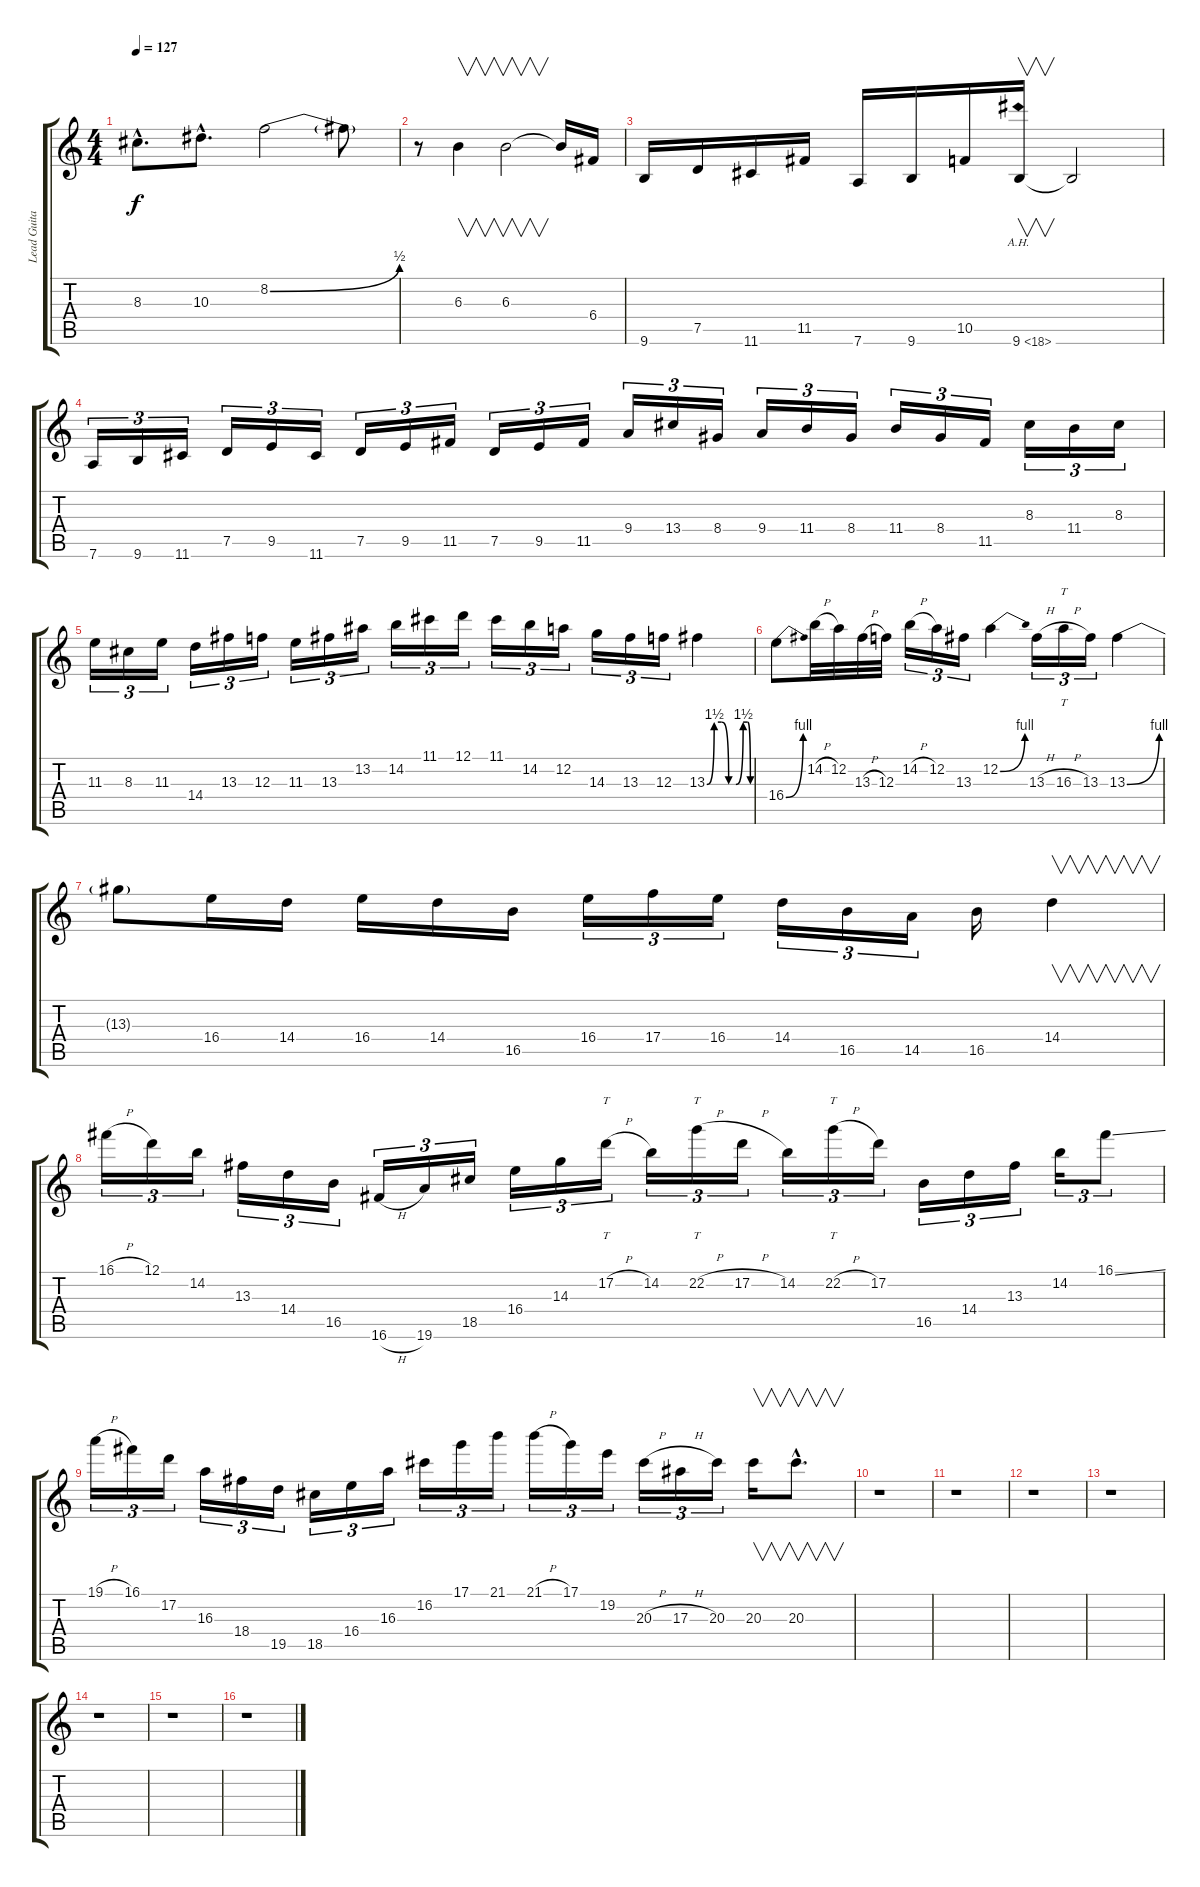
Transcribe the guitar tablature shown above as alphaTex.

\track ("Lead Guitar" "Lead Guita") {instrument distortionguitar}
\staff {score tabs}
\tuning (D4 A3 F3 C3 G2 D2) {hide}
\ts (4 4)
\tempo 127
\clef g2
\ks c
8.3{hac}.8{d dy f} 10.3{hac}.8{d} 8.2{be (bend 0 0 60 2)}.2 8.2{t}.8 |
r.8 6.3.4{v volume 16} 6.3.2{v} 6.3{t}.16 6.4.16 |
9.6.16 7.5.16 11.6.16 11.5.16 7.6.16 9.6.16 10.5.16 9.6{ah 9}.16{v} 9.6{t}.2 |
7.6.16{tu (3 2)} 9.6.16{tu (3 2)} 11.6.16{tu (3 2)} 7.5.16{tu (3 2)} 9.5.16{tu (3 2)} 11.6.16{tu (3 2)} 7.5.16{tu (3 2)} 9.5.16{tu (3 2)} 11.5.16{tu (3 2)} 7.5.16{tu (3 2)} 9.5.16{tu (3 2)} 11.5.16{tu (3 2)} 9.4.16{tu (3 2)} 13.4.16{tu (3 2)} 8.4.16{tu (3 2)} 9.4.16{tu (3 2)} 11.4.16{tu (3 2)} 8.4.16{tu (3 2)} 11.4.16{tu (3 2)} 8.4.16{tu (3 2)} 11.5.16{tu (3 2)} 8.3.16{tu (3 2)} 11.4.16{tu (3 2)} 8.3.16{tu (3 2)} |
11.3.16{tu (3 2)} 8.3.16{tu (3 2)} 11.3.16{tu (3 2)} 14.4.16{tu (3 2)} 13.3.16{tu (3 2)} 12.3.16{tu (3 2)} 11.3.16{tu (3 2)} 13.3.16{tu (3 2)} 13.2.16{tu (3 2)} 14.2.16{tu (3 2)} 11.1.16{tu (3 2)} 12.1.16{tu (3 2)} 11.1.16{tu (3 2)} 14.2.16{tu (3 2)} 12.2.16{tu (3 2)} 14.3.16{tu (3 2)} 13.3.16{tu (3 2)} 12.3.16{tu (3 2)} 13.3{be (custom 0 0 10 6 20 6 30 0 40 0 50 6 56 6 60 0)}.4 |
16.4{be (bend 0 0 60 4)}.8 14.2{h}.32 12.2.32 13.3{h}.32 12.3.32 14.2{h}.16{tu (3 2)} 12.2.16{tu (3 2)} 13.3.16{tu (3 2)} 12.2{be (bend 0 0 60 4)}.4 13.3{h}.16{tu (3 2)} 16.3{h}.16{tt tu (3 2)} 13.3.16{tu (3 2)} 13.3{be (bend 0 0 60 4)}.4 |
13.3{t}.8 16.4.16 14.4.16 16.4.16 14.4.16 16.5.16 16.4.16{tu (3 2)} 17.4.16{tu (3 2)} 16.4.16{tu (3 2)} 14.4.16{tu (3 2)} 16.5.16{tu (3 2)} 14.5.16{tu (3 2)} 16.5.16 14.4.4{v} |
16.1{h}.16{tu (3 2)} 12.1.16{tu (3 2)} 14.2.16{tu (3 2)} 13.3.16{tu (3 2)} 14.4.16{tu (3 2)} 16.5.16{tu (3 2)} 16.6{h}.16{tu (3 2)} 19.6.16{tu (3 2)} 18.5.16{tu (3 2)} 16.4.16{tu (3 2)} 14.3.16{tu (3 2)} 17.2{h}.16{tt tu (3 2)} 14.2.16{tu (3 2)} 22.2{h}.16{tt tu (3 2)} 17.2{h}.16{tu (3 2)} 14.2.16{tu (3 2)} 22.2{h}.16{tt tu (3 2)} 17.2.16{tu (3 2)} 16.5.16{tu (3 2)} 14.4.16{tu (3 2)} 13.3.16{tu (3 2)} 14.2.16{tu (3 2)} 16.1{ss}.8{tu (3 2)} |
19.1{h}.16{tu (3 2)} 16.1.16{tu (3 2)} 17.2.16{tu (3 2)} 16.3.16{tu (3 2)} 18.4.16{tu (3 2)} 19.5.16{tu (3 2)} 18.5.16{tu (3 2)} 16.4.16{tu (3 2)} 16.3.16{tu (3 2)} 16.2.16{tu (3 2)} 17.1.16{tu (3 2)} 21.1.16{tu (3 2)} 21.1{h}.16{tu (3 2)} 17.1.16{tu (3 2)} 19.2.16{tu (3 2)} 20.3{h}.16{tu (3 2)} 17.3{h}.16{tu (3 2)} 20.3.16{tu (3 2)} 20.3.16{v} 20.3{hac}.8{v d} |
r.1{volume 13} |
r.1 |
r.1 |
r.1 |
r.1 |
r.1 |
r.1
